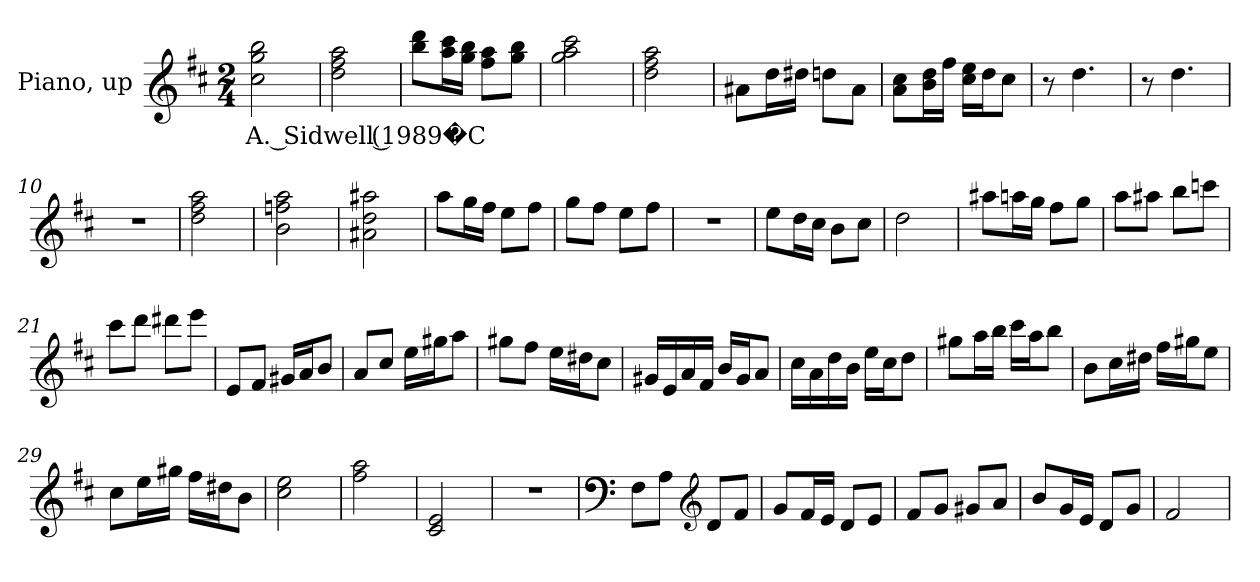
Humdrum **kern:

**kern	**text
*part1	*part1
*staff1	*staff1
*I"Piano, up	*
*I'Pno.	*
*clefG2	*
*k[f#c#]	*
*M2/4	*
*MM60	*
=1	=1
!	!LO:LY:b
2cc#\ 2gg\ 2bb\	A. Sidwell (1989�C
=2	=2
2dd\ 2ff#\ 2aa\	.
=3	=3
8bb\ 8ddd\L	.
16aa\ 16ccc#\L	.
16gg\ 16bb\JJ	.
8ff#\ 8aa\L	.
8gg\ 8bb\J	.
=4	=4
2gg\ 2aa\ 2ccc#\	.
=5	=5
2dd\ 2ff#\ 2aa\	.
=6	=6
8a#X\L	.
16dd\L	.
16dd#X\JJ	.
8ddn\L	.
8a#\J	.
=7	=7
8a\ 8cc#\L	.
16b\ 16dd\L	.
16ff#\JJ	.
16cc#\ 16ee\LL	.
16dd\J	.
8cc#\J	.
=8	=8
8r	.
4.dd\	.
!!LO:LB:g=z
=9	=9
8r	.
4.dd\	.
=10	=10
2r	.
=11	=11
2dd\ 2ff#\ 2aa\	.
=12	=12
2b\ 2ffn\ 2aa\	.
=13	=13
2a#X\ 2dd\ 2aa#X\	.
=14	=14
8aa\L	.
16gg\L	.
16ff#\JJ	.
8ee\L	.
8ff#\J	.
=15	=15
8gg\L	.
8ff#\J	.
8ee\L	.
8ff#\J	.
=16	=16
2r	.
=17	=17
8ee\L	.
16dd\L	.
16cc#\JJ	.
8b\L	.
8cc#\J	.
=18	=18
2dd\	.
=19	=19
8aa#X\L	.
16aan\L	.
16gg\JJ	.
8ff#\L	.
8gg\J	.
!!LO:LB:g=z
=20	=20
8aa\L	.
8aa#X\J	.
8bb\L	.
8cccn\J	.
=21	=21
8ccc#\L	.
8ddd\J	.
8ddd#X\L	.
8eee\J	.
=22	=22
8e/L	.
8f#/J	.
16g#X/LL	.
16a/J	.
8b/J	.
=23	=23
8a/L	.
8cc#/J	.
16ee\LL	.
16gg#X\J	.
8aa\J	.
=24	=24
8gg#X\L	.
8ff#\J	.
16ee\LL	.
16dd#X\J	.
8cc#\J	.
=25	=25
16g#X/LL	.
16e/	.
16a/	.
16f#/JJ	.
16b/LL	.
16g#/J	.
8a/J	.
!!LO:LB:g=z
=26	=26
16cc#\LL	.
16a\	.
16dd\	.
16b\JJ	.
16ee\LL	.
16cc#\J	.
8dd\J	.
=27	=27
8gg#X\L	.
16aa\L	.
16bb\JJ	.
16ccc#\LL	.
16aa\J	.
8bb\J	.
=28	=28
8b\L	.
16cc#\L	.
16dd#X\JJ	.
16ff#\LL	.
16gg#X\J	.
8ee\J	.
=29	=29
8cc#\L	.
16ee\L	.
16gg#X\JJ	.
16ff#\LL	.
16dd#X\J	.
8b\J	.
=30	=30
2cc#\ 2ee\	.
=31	=31
2ff#\ 2aa\	.
=32	=32
2c#/ 2e/	.
=33	=33
2r	.
!!LO:LB:g=z
=34	=34
*clefF4	*
8F#\L	.
8A\J	.
*clefG2	*
8d/L	.
8f#/J	.
=35	=35
8g/L	.
16f#/L	.
16e/JJ	.
8d/L	.
8e/J	.
=36	=36
8f#/L	.
8g/J	.
8g#X/L	.
8a/J	.
=37	=37
8b/L	.
16g/L	.
16e/JJ	.
8d/L	.
8g/J	.
=38	=38
2f#/	.
=	=
*-	*-
